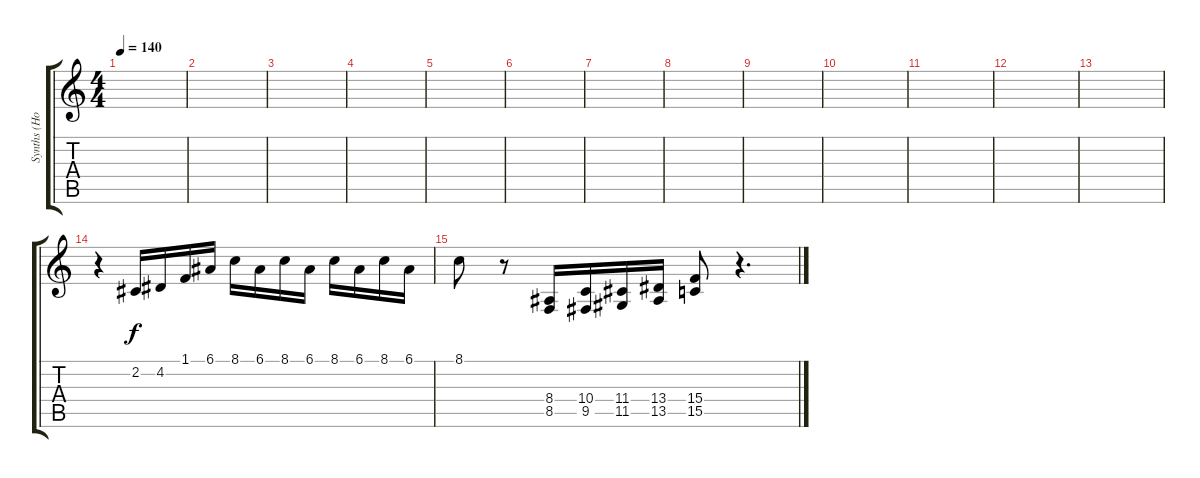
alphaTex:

\track ("Synths (Hodgson)" "Synths (Ho") {instrument stringensemble1}
\staff {score tabs}
\tuning (E4 B3 G3 D3 A2 E2) {hide}
\ts (4 4)
\tempo 140
\clef g2
\ks c
|
|
|
|
|
|
|
|
|
|
|
|
|
r.4{volume 14 instrument stringensemble1} 2.2.16 4.2.16 1.1.16 6.1.16 8.1.16 6.1.16 8.1.16 6.1.16 8.1.16 6.1.16 8.1.16 6.1.16 |
8.1.8 r.8 (8.4 8.5).16 (10.4 9.5).16 (11.4 11.5).16 (13.4 13.5).16 (15.4 15.5).8 r.4{d}
